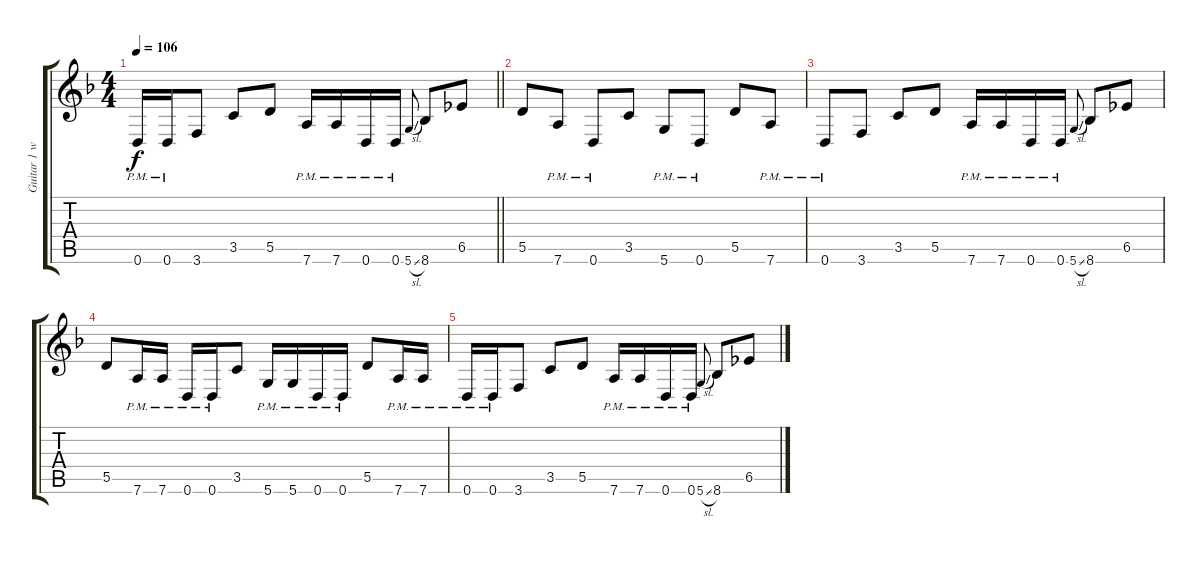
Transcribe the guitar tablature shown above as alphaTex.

\track ("Guitar 1 w/ delay" "Guitar 1 w") {instrument distortionguitar}
\staff {score tabs}
\tuning (E4 B3 G3 D3 A2 D2) {hide}
\ts (4 4)
\tempo 106
\clef g2
\barLineRight lightlight
\ks dminor
0.6{pm}.16{dy f} 0.6{pm}.16 3.6.8 3.5.8 5.5.8 7.6{pm}.16 7.6{pm}.16 0.6{pm}.16 0.6{pm}.16 5.6{sl}.8{gr onbeat} 8.6.8 6.5.8 |
5.5.8 7.6{pm}.8 0.6{pm}.8 3.5.8 5.6{pm}.8 0.6{pm}.8 5.5.8 7.6{pm}.8 |
0.6{pm}.8 3.6.8 3.5.8 5.5.8 7.6{pm}.16 7.6{pm}.16 0.6{pm}.16 0.6{pm}.16 5.6{sl}.8{gr onbeat} 8.6.8 6.5.8 |
5.5.8 7.6{pm}.16 7.6{pm}.16 0.6{pm}.16 0.6{pm}.16 3.5.8 5.6{pm}.16 5.6{pm}.16 0.6{pm}.16 0.6{pm}.16 5.5.8 7.6{pm}.16 7.6{pm}.16 |
0.6{pm}.16 0.6{pm}.16 3.6.8 3.5.8 5.5.8 7.6{pm}.16 7.6{pm}.16 0.6{pm}.16 0.6{pm}.16 5.6{sl}.8{gr onbeat} 8.6.8 6.5.8
